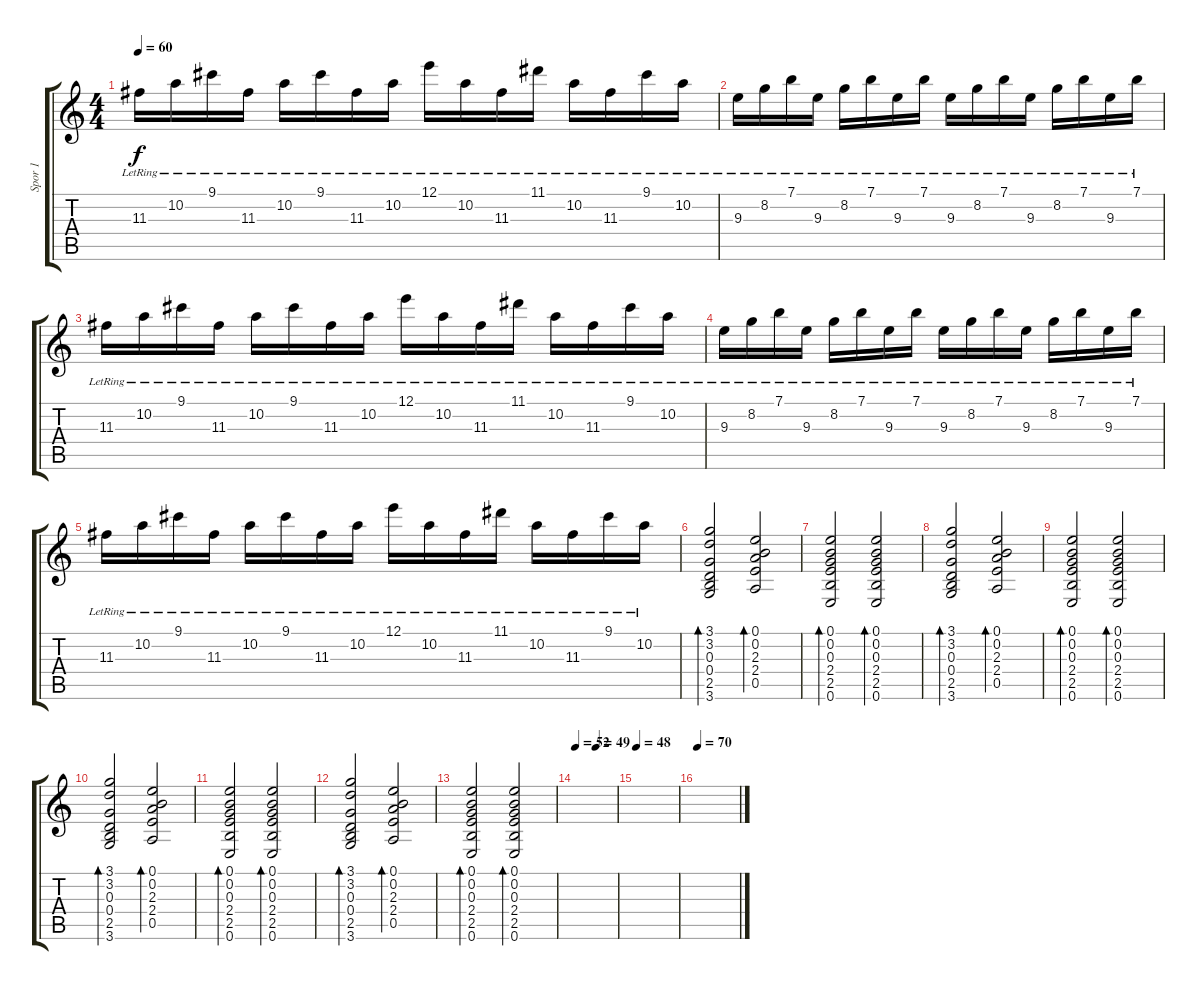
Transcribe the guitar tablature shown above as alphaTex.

\track ("Spor 1" "Spor 1") {instrument acousticguitarsteel}
\staff {score tabs}
\tuning (E4 B3 G3 D3 A2 E2) {hide}
\ts (4 4)
\tempo 60
\clef g2
\ks c
11.3{lr}.16{dy f} 10.2{lr}.16 9.1{lr}.16 11.3{lr}.16 10.2{lr}.16 9.1{lr}.16 11.3{lr}.16 10.2{lr}.16 12.1{lr}.16 10.2{lr}.16 11.3{lr}.16 11.1{lr}.16 10.2{lr}.16 11.3{lr}.16 9.1{lr}.16 10.2{lr}.16 |
9.3{lr}.16 8.2{lr}.16 7.1{lr}.16 9.3{lr}.16 8.2{lr}.16 7.1{lr}.16 9.3{lr}.16 7.1{lr}.16 9.3{lr}.16 8.2{lr}.16 7.1{lr}.16 9.3{lr}.16 8.2{lr}.16 7.1{lr}.16 9.3{lr}.16 7.1{lr}.16 |
11.3{lr}.16 10.2{lr}.16 9.1{lr}.16 11.3{lr}.16 10.2{lr}.16 9.1{lr}.16 11.3{lr}.16 10.2{lr}.16 12.1{lr}.16 10.2{lr}.16 11.3{lr}.16 11.1{lr}.16 10.2{lr}.16 11.3{lr}.16 9.1{lr}.16 10.2{lr}.16 |
9.3{lr}.16 8.2{lr}.16 7.1{lr}.16 9.3{lr}.16 8.2{lr}.16 7.1{lr}.16 9.3{lr}.16 7.1{lr}.16 9.3{lr}.16 8.2{lr}.16 7.1{lr}.16 9.3{lr}.16 8.2{lr}.16 7.1{lr}.16 9.3{lr}.16 7.1{lr}.16 |
11.3{lr}.16 10.2{lr}.16 9.1{lr}.16 11.3{lr}.16 10.2{lr}.16 9.1{lr}.16 11.3{lr}.16 10.2{lr}.16 12.1{lr}.16 10.2{lr}.16 11.3{lr}.16 11.1{lr}.16 10.2{lr}.16 11.3{lr}.16 9.1{lr}.16 10.2{lr}.16 |
(3.1 3.2 0.3 0.4 2.5 3.6).2{bd 60} (0.1 0.2 2.3 2.4 0.5).2{bd 60} |
(0.1 0.2 0.3 2.4 2.5 0.6).2{bd 60} (0.1 0.2 0.3 2.4 2.5 0.6).2{bd 60} |
(3.1 3.2 0.3 0.4 2.5 3.6).2{bd 60} (0.1 0.2 2.3 2.4 0.5).2{bd 60} |
(0.1 0.2 0.3 2.4 2.5 0.6).2{bd 60} (0.1 0.2 0.3 2.4 2.5 0.6).2{bd 60} |
(3.1 3.2 0.3 0.4 2.5 3.6).2{bd 60} (0.1 0.2 2.3 2.4 0.5).2{bd 60} |
(0.1 0.2 0.3 2.4 2.5 0.6).2{bd 60} (0.1 0.2 0.3 2.4 2.5 0.6).2{bd 60} |
(3.1 3.2 0.3 0.4 2.5 3.6).2{bd 60} (0.1 0.2 2.3 2.4 0.5).2{bd 60} |
(0.1 0.2 0.3 2.4 2.5 0.6).2{bd 60} (0.1 0.2 0.3 2.4 2.5 0.6).2{bd 60} |
\tempo 52
\tempo (49 0.5)
|
\tempo 48
|
\tempo 70
